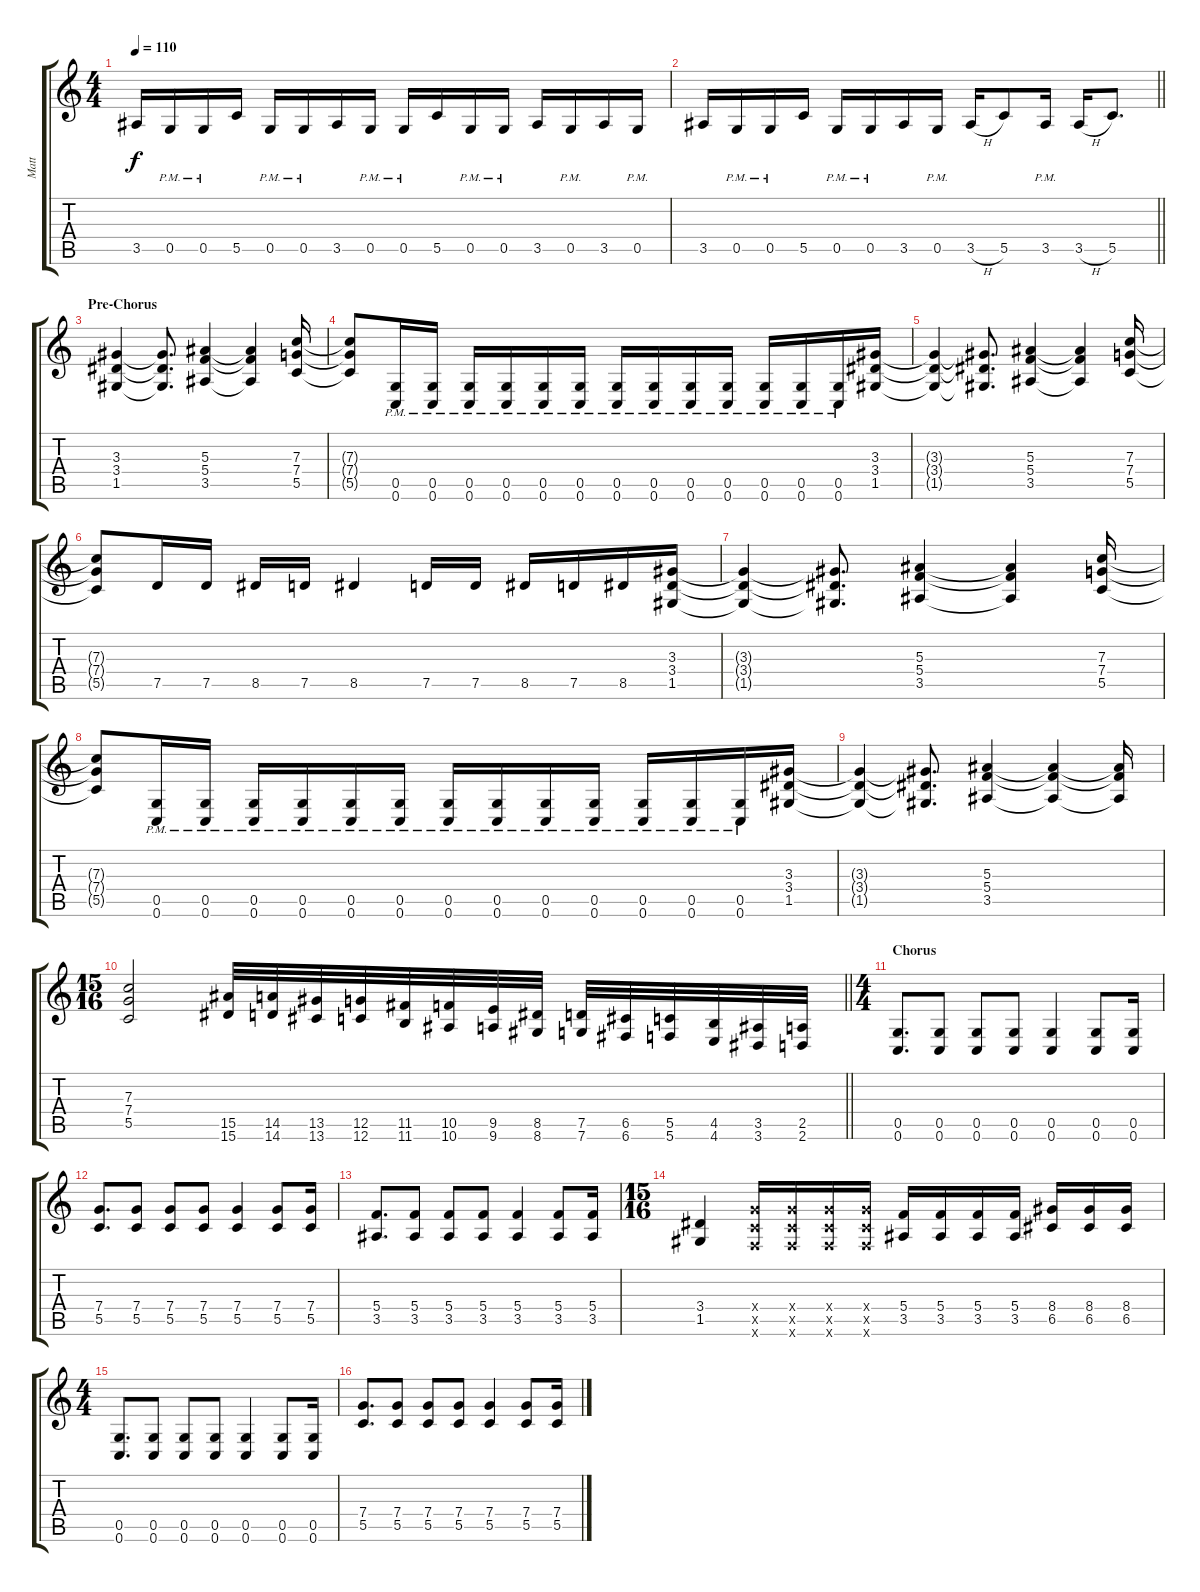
\track ("Matt" "Matt") {instrument distortionguitar}
\staff {score tabs}
\tuning (D4 A3 F3 C3 G2 C2) {hide}
\ts (4 4)
\tempo 110
\clef g2
\ks c
3.5.16{dy f} 0.5{pm}.16 0.5{pm}.16 5.5.16 0.5{pm}.16 0.5{pm}.16 3.5.16 0.5{pm}.16 0.5{pm}.16 5.5.16 0.5{pm}.16 0.5{pm}.16 3.5.16 0.5{pm}.16 3.5.16 0.5{pm}.16 |
\barLineRight lightlight
3.5.16 0.5{pm}.16 0.5{pm}.16 5.5.16 0.5{pm}.16 0.5{pm}.16 3.5.16 0.5{pm}.16 3.5{h}.16 5.5.8 3.5{pm}.16 3.5{h}.16 5.5.8{d} |
\section ("" "Pre-Chorus")
(3.3 3.4 1.5).4 (3.3{t} 3.4{t} 1.5{t}).8{d} (5.3 5.4 3.5).4 (5.3{t} 5.4{t} 3.5{t}).4 (7.3 7.4 5.5).16 |
(7.3{t} 7.4{t} 5.5{t}).8 (0.5{pm} 0.6{pm}).16 (0.5{pm} 0.6{pm}).16 (0.5{pm} 0.6{pm}).16 (0.5{pm} 0.6{pm}).16 (0.5{pm} 0.6{pm}).16 (0.5{pm} 0.6{pm}).16 (0.5{pm} 0.6{pm}).16 (0.5{pm} 0.6{pm}).16 (0.5{pm} 0.6{pm}).16 (0.5{pm} 0.6{pm}).16 (0.5{pm} 0.6{pm}).16 (0.5{pm} 0.6{pm}).16 (0.5{pm} 0.6{pm}).16 (3.3 3.4 1.5).16 |
(3.3{t} 3.4{t} 1.5{t}).4 (3.3{t} 3.4{t} 1.5{t}).8{d} (5.3 5.4 3.5).4 (5.3{t} 5.4{t} 3.5{t}).4 (7.3 7.4 5.5).16 |
(7.3{t} 7.4{t} 5.5{t}).8 7.5.16 7.5.16 8.5.16 7.5.16 8.5.4 7.5.16 7.5.16 8.5.16 7.5.16 8.5.16 (3.3 3.4 1.5).16 |
(3.3{t} 3.4{t} 1.5{t}).4 (3.3{t} 3.4{t} 1.5{t}).8{d} (5.3 5.4 3.5).4 (5.3{t} 5.4{t} 3.5{t}).4 (7.3 7.4 5.5).16 |
(7.3{t} 7.4{t} 5.5{t}).8 (0.5{pm} 0.6{pm}).16 (0.5{pm} 0.6{pm}).16 (0.5{pm} 0.6{pm}).16 (0.5{pm} 0.6{pm}).16 (0.5{pm} 0.6{pm}).16 (0.5{pm} 0.6{pm}).16 (0.5{pm} 0.6{pm}).16 (0.5{pm} 0.6{pm}).16 (0.5{pm} 0.6{pm}).16 (0.5{pm} 0.6{pm}).16 (0.5{pm} 0.6{pm}).16 (0.5{pm} 0.6{pm}).16 (0.5{pm} 0.6{pm}).16 (3.3 3.4 1.5).16 |
(3.3{t} 3.4{t} 1.5{t}).4 (3.3{t} 3.4{t} 1.5{t}).8{d} (5.3 5.4 3.5).4 (5.3{t} 5.4{t} 3.5{t}).4 (5.3{t} 5.4{t} 3.5{t}).16 |
\ts (15 16)
\barLineRight lightlight
(7.3 7.4 5.5).2 (15.5 15.6).32{instrument guitarfretnoise} (14.5 14.6).32 (13.5 13.6).32 (12.5 12.6).32 (11.5 11.6).32 (10.5 10.6).32 (9.5 9.6).32 (8.5 8.6).32 (7.5 7.6).32 (6.5 6.6).32 (5.5 5.6).32 (4.5 4.6).32 (3.5 3.6).32 (2.5 2.6).32 |
\ts (4 4)
\section ("" "Chorus")
(0.5 0.6).8{d instrument distortionguitar} (0.5 0.6).8 (0.5 0.6).8 (0.5 0.6).8 (0.5 0.6).4 (0.5 0.6).8 (0.5 0.6).16 |
(7.4 5.5).8{d} (7.4 5.5).8 (7.4 5.5).8 (7.4 5.5).8 (7.4 5.5).4 (7.4 5.5).8 (7.4 5.5).16 |
(5.4 3.5).8{d} (5.4 3.5).8 (5.4 3.5).8 (5.4 3.5).8 (5.4 3.5).4 (5.4 3.5).8 (5.4 3.5).16 |
\ts (15 16)
(3.4 1.5).4 (7.4{x} 5.5{x} 5.6{x}).16 (7.4{x} 5.5{x} 5.6{x}).16 (7.4{x} 5.5{x} 5.6{x}).16 (7.4{x} 5.5{x} 5.6{x}).16 (5.4 3.5).16 (5.4 3.5).16 (5.4 3.5).16 (5.4 3.5).16 (8.4 6.5).16 (8.4 6.5).16 (8.4 6.5).16 |
\ts (4 4)
(0.5 0.6).8{d instrument distortionguitar} (0.5 0.6).8 (0.5 0.6).8 (0.5 0.6).8 (0.5 0.6).4 (0.5 0.6).8 (0.5 0.6).16 |
(7.4 5.5).8{d} (7.4 5.5).8 (7.4 5.5).8 (7.4 5.5).8 (7.4 5.5).4 (7.4 5.5).8 (7.4 5.5).16
